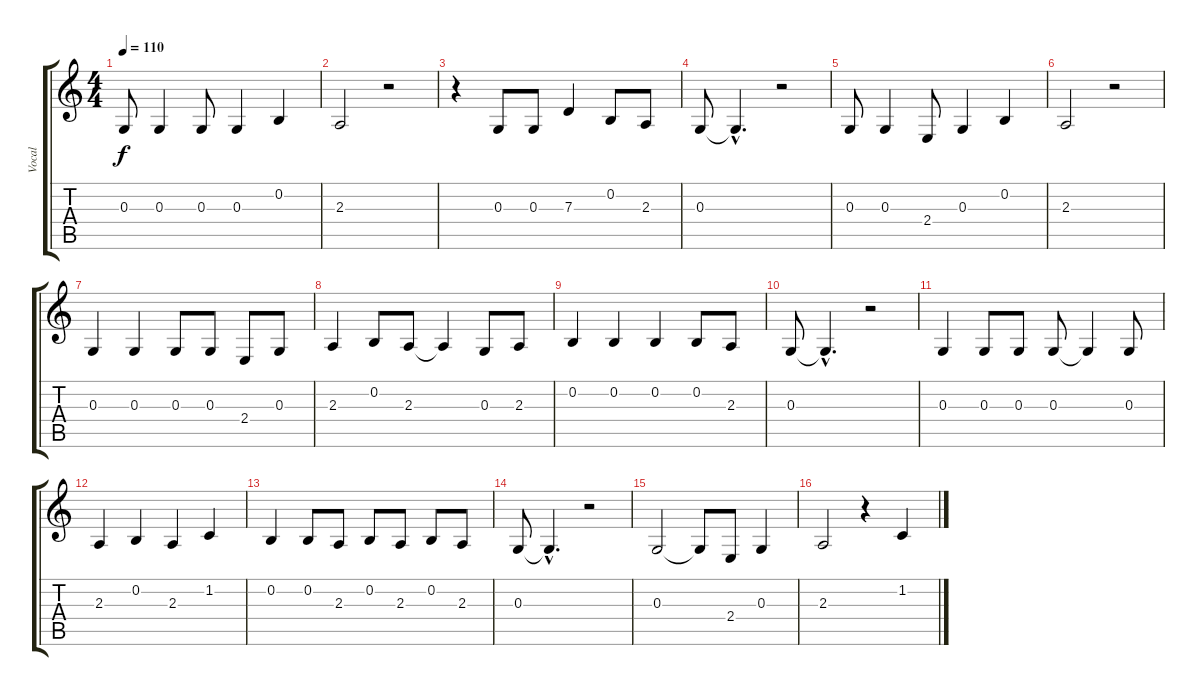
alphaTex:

\track ("Vocal" "Vocal") {instrument bassoon}
\staff {score tabs}
\tuning (E4 B3 G3 D3 A2 E2) {hide}
\ts (4 4)
\tempo 110
\clef g2
\ks c
0.3.8{dy f} 0.3.4 0.3.8 0.3.4 0.2.4 |
2.3.2 r.2 |
r.4 0.3.8 0.3.8 7.3.4 0.2.8 2.3.8 |
0.3.8 0.3{hac t}.4{d} r.2 |
0.3.8 0.3.4 2.4.8 0.3.4 0.2.4 |
2.3.2 r.2 |
0.3.4 0.3.4 0.3.8 0.3.8 2.4.8 0.3.8 |
2.3.4 0.2.8 2.3.8 2.3{t}.4 0.3.8 2.3.8 |
0.2.4 0.2.4 0.2.4 0.2.8 2.3.8 |
0.3.8 0.3{hac t}.4{d} r.2 |
0.3.4 0.3.8 0.3.8 0.3.8 0.3{t}.4 0.3.8 |
2.3.4 0.2.4 2.3.4 1.2.4 |
0.2.4 0.2.8 2.3.8 0.2.8 2.3.8 0.2.8 2.3.8 |
0.3.8 0.3{hac t}.4{d} r.2 |
0.3.2 0.3{t}.8 2.4.8 0.3.4 |
2.3.2 r.4 1.2.4
